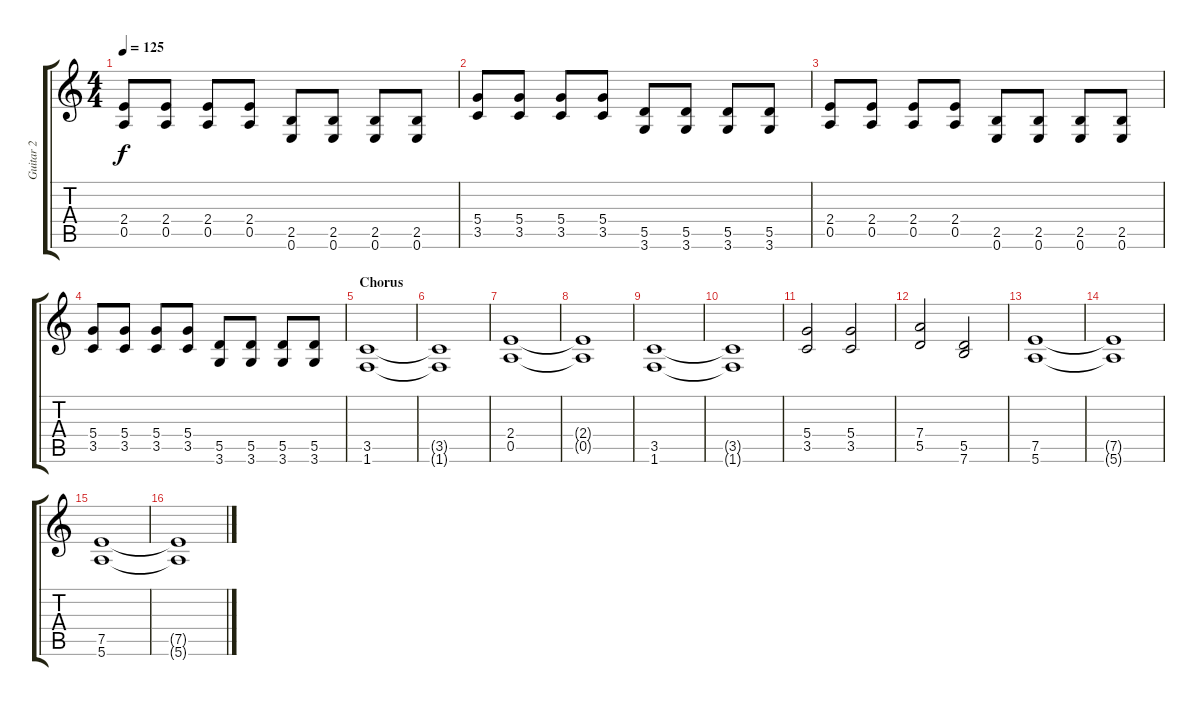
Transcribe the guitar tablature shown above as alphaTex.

\track ("Guitar 2" "Guitar 2") {instrument distortionguitar}
\staff {score tabs}
\tuning (E4 B3 G3 D3 A2 E2) {hide}
\ts (4 4)
\tempo 125
\clef g2
\ks c
(2.4 0.5).8{dy f} (2.4 0.5).8 (2.4 0.5).8 (2.4 0.5).8 (2.5 0.6).8 (2.5 0.6).8 (2.5 0.6).8 (2.5 0.6).8 |
(5.4 3.5).8 (5.4 3.5).8 (5.4 3.5).8 (5.4 3.5).8 (5.5 3.6).8 (5.5 3.6).8 (5.5 3.6).8 (5.5 3.6).8 |
(2.4 0.5).8 (2.4 0.5).8 (2.4 0.5).8 (2.4 0.5).8 (2.5 0.6).8 (2.5 0.6).8 (2.5 0.6).8 (2.5 0.6).8 |
(5.4 3.5).8 (5.4 3.5).8 (5.4 3.5).8 (5.4 3.5).8 (5.5 3.6).8 (5.5 3.6).8 (5.5 3.6).8 (5.5 3.6).8 |
\section ("" "Chorus")
(3.5 1.6).1 |
(3.5{t} 1.6{t}).1 |
(2.4 0.5).1 |
(2.4{t} 0.5{t}).1 |
(3.5 1.6).1 |
(3.5{t} 1.6{t}).1 |
(5.4 3.5).2 (5.4 3.5).2 |
(7.4 5.5).2 (5.5 7.6).2 |
(7.5 5.6).1 |
(7.5{t} 5.6{t}).1 |
(7.5 5.6).1 |
(7.5{t} 5.6{t}).1
